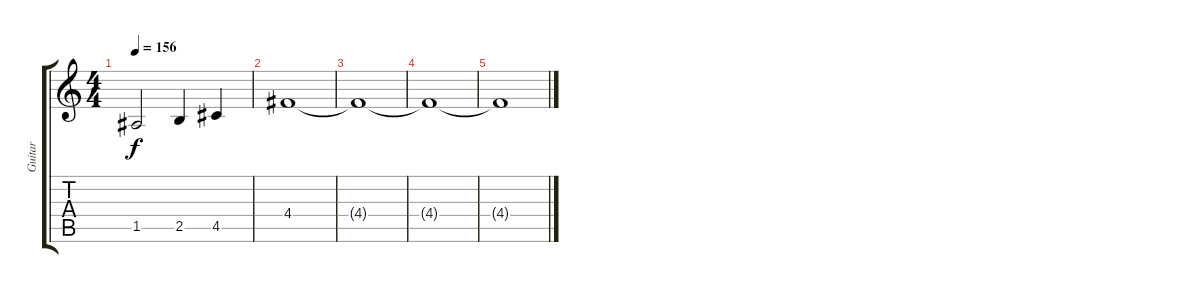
\track ("Guitar" "Guitar") {instrument acousticguitarsteel}
\staff {score tabs}
\tuning (E4 B3 G3 D3 A2 E2) {hide}
\ts (4 4)
\tempo 156
\clef g2
\ks c
1.5{t}.2{dy f} 2.5.4 4.5.4 |
4.4.1{volume 0} |
4.4{t}.1 |
4.4{t}.1 |
4.4{t}.1
